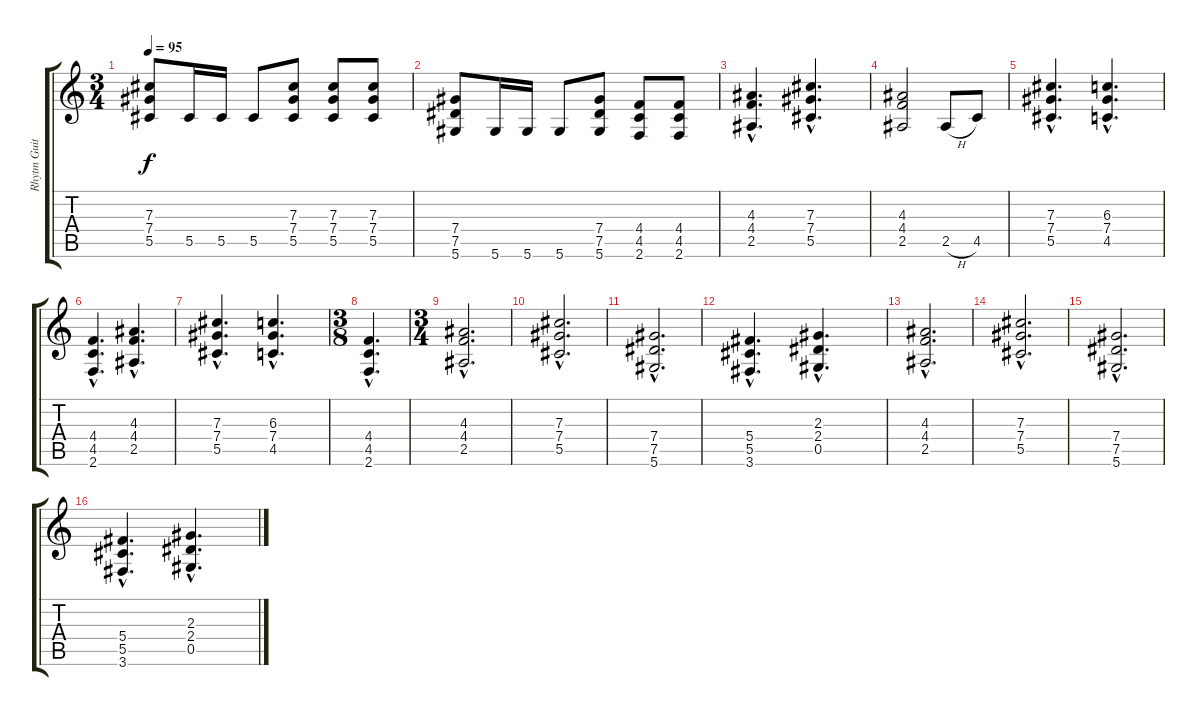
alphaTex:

\track ("Rhytm Guitar" "Rhytm Guit") {instrument distortionguitar}
\staff {score tabs}
\tuning (Eb4 Bb3 Gb3 Db3 Ab2 Eb2) {hide}
\ts (3 4)
\tempo 95
\clef g2
\ks c
(7.3 7.4 5.5).8{dy f} 5.5.16 5.5.16 5.5.8 (7.3 7.4 5.5).8 (7.3 7.4 5.5).8 (7.3 7.4 5.5).8 |
(7.4 7.5 5.6).8 5.6.16 5.6.16 5.6.8 (7.4 7.5 5.6).8 (4.4 4.5 2.6).8 (4.4 4.5 2.6).8 |
(4.3{hac} 4.4{hac} 2.5{hac}).4{d} (7.3{hac} 7.4{hac} 5.5{hac}).4{d} |
(4.3 4.4 2.5).2 2.5{h}.8 4.5.8 |
(7.3{hac} 7.4{hac} 5.5{hac}).4{d} (6.3{hac} 7.4{hac} 4.5{hac}).4{d} |
(4.4{hac} 4.5{hac} 2.6{hac}).4{d} (4.3{hac} 4.4{hac} 2.5{hac}).4{d} |
(7.3{hac} 7.4{hac} 5.5{hac}).4{d} (6.3{hac} 7.4{hac} 4.5{hac}).4{d} |
\ts (3 8)
(4.4{hac} 4.5{hac} 2.6{hac}).4{d} |
\ts (3 4)
(4.3{hac} 4.4{hac} 2.5{hac}).2{d} |
(7.3{hac} 7.4{hac} 5.5{hac}).2{d} |
(7.4{hac} 7.5{hac} 5.6{hac}).2{d} |
(5.4{hac} 5.5{hac} 3.6{hac}).4{d} (2.3{hac} 2.4{hac} 0.5{hac}).4{d} |
(4.3{hac} 4.4{hac} 2.5{hac}).2{d} |
(7.3{hac} 7.4{hac} 5.5{hac}).2{d} |
(7.4{hac} 7.5{hac} 5.6{hac}).2{d} |
(5.4{hac} 5.5{hac} 3.6{hac}).4{d} (2.3{hac} 2.4{hac} 0.5{hac}).4{d}
